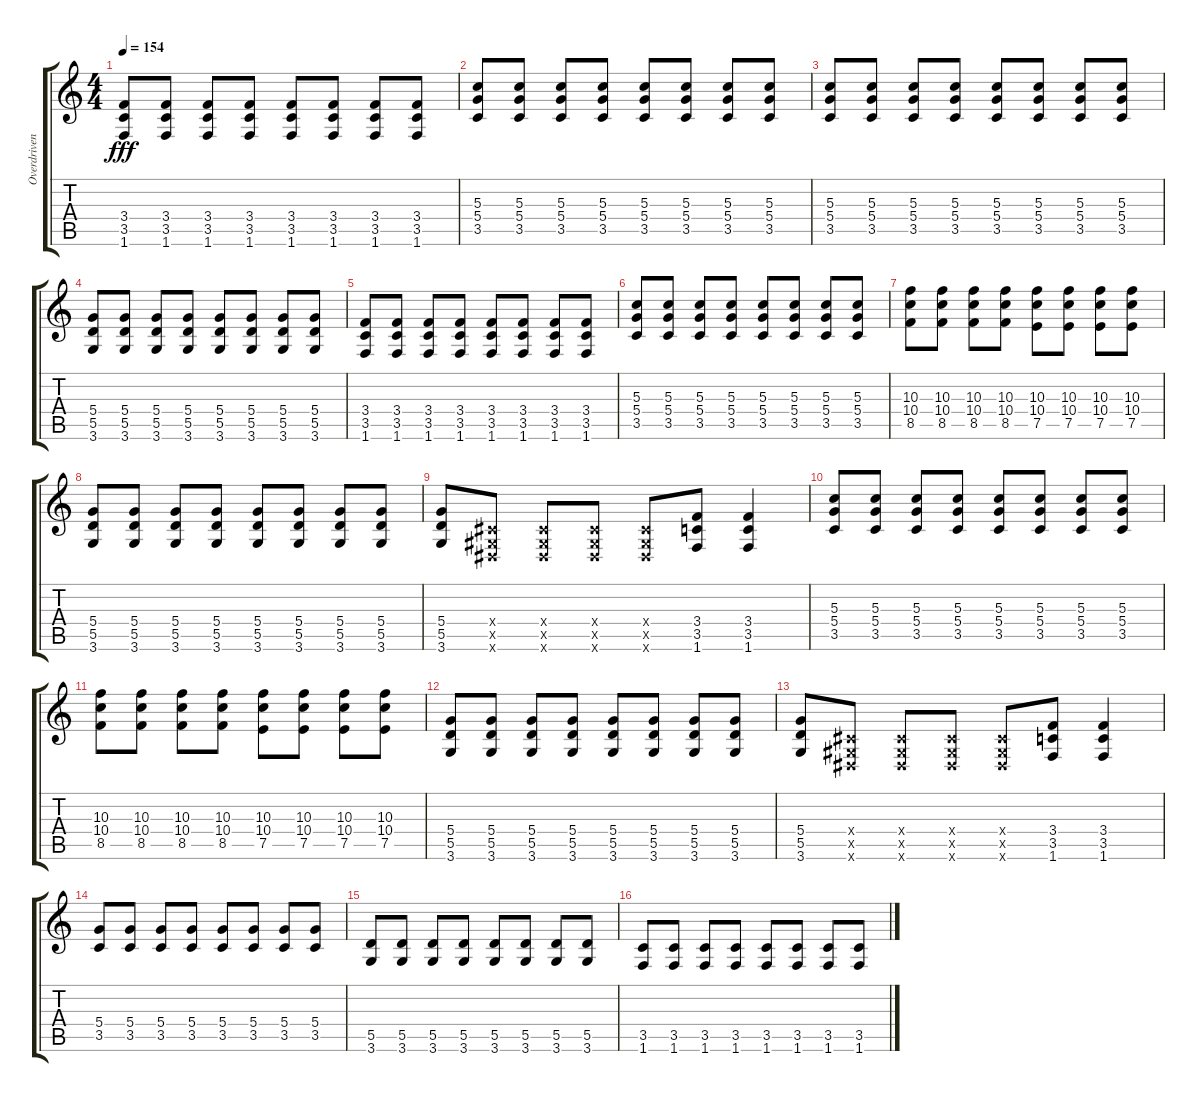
\track ("Overdriven Guitar 1" "Overdriven") {instrument overdrivenguitar}
\staff {score tabs}
\tuning (E4 B3 G3 D3 A2 E2) {hide}
\ts (4 4)
\tempo 154
\clef g2
\ks c
(3.4 3.5 1.6).8{dy fff} (3.4 3.5 1.6).8 (3.4 3.5 1.6).8 (3.4 3.5 1.6).8 (3.4 3.5 1.6).8 (3.4 3.5 1.6).8 (3.4 3.5 1.6).8 (3.4 3.5 1.6).8 |
(5.3 5.4 3.5).8 (5.3 5.4 3.5).8 (5.3 5.4 3.5).8 (5.3 5.4 3.5).8 (5.3 5.4 3.5).8 (5.3 5.4 3.5).8 (5.3 5.4 3.5).8 (5.3 5.4 3.5).8 |
(5.3 5.4 3.5).8 (5.3 5.4 3.5).8 (5.3 5.4 3.5).8 (5.3 5.4 3.5).8 (5.3 5.4 3.5).8 (5.3 5.4 3.5).8 (5.3 5.4 3.5).8 (5.3 5.4 3.5).8 |
(5.4 5.5 3.6).8 (5.4 5.5 3.6).8 (5.4 5.5 3.6).8 (5.4 5.5 3.6).8 (5.4 5.5 3.6).8 (5.4 5.5 3.6).8 (5.4 5.5 3.6).8 (5.4 5.5 3.6).8 |
(3.4 3.5 1.6).8 (3.4 3.5 1.6).8 (3.4 3.5 1.6).8 (3.4 3.5 1.6).8 (3.4 3.5 1.6).8 (3.4 3.5 1.6).8 (3.4 3.5 1.6).8 (3.4 3.5 1.6).8 |
(5.3 5.4 3.5).8 (5.3 5.4 3.5).8 (5.3 5.4 3.5).8 (5.3 5.4 3.5).8 (5.3 5.4 3.5).8 (5.3 5.4 3.5).8 (5.3 5.4 3.5).8 (5.3 5.4 3.5).8 |
(10.3 10.4 8.5).8 (10.3 10.4 8.5).8 (10.3 10.4 8.5).8 (10.3 10.4 8.5).8 (10.3 10.4 7.5).8 (10.3 10.4 7.5).8 (10.3 10.4 7.5).8 (10.3 10.4 7.5).8 |
(5.4 5.5 3.6).8 (5.4 5.5 3.6).8 (5.4 5.5 3.6).8 (5.4 5.5 3.6).8 (5.4 5.5 3.6).8 (5.4 5.5 3.6).8 (5.4 5.5 3.6).8 (5.4 5.5 3.6).8 |
(5.4 5.5 3.6).8 (-1.4{x} -1.5{x} -1.6{x}).8 (-1.4{x} -1.5{x} -1.6{x}).8 (-1.4{x} -1.5{x} -1.6{x}).8 (-1.4{x} -1.5{x} -1.6{x}).8 (3.4 3.5 1.6).8 (3.4 3.5 1.6).4 |
(5.3 5.4 3.5).8 (5.3 5.4 3.5).8 (5.3 5.4 3.5).8 (5.3 5.4 3.5).8 (5.3 5.4 3.5).8 (5.3 5.4 3.5).8 (5.3 5.4 3.5).8 (5.3 5.4 3.5).8 |
(10.3 10.4 8.5).8 (10.3 10.4 8.5).8 (10.3 10.4 8.5).8 (10.3 10.4 8.5).8 (10.3 10.4 7.5).8 (10.3 10.4 7.5).8 (10.3 10.4 7.5).8 (10.3 10.4 7.5).8 |
(5.4 5.5 3.6).8 (5.4 5.5 3.6).8 (5.4 5.5 3.6).8 (5.4 5.5 3.6).8 (5.4 5.5 3.6).8 (5.4 5.5 3.6).8 (5.4 5.5 3.6).8 (5.4 5.5 3.6).8 |
(5.4 5.5 3.6).8 (-1.4{x} -1.5{x} -1.6{x}).8 (-1.4{x} -1.5{x} -1.6{x}).8 (-1.4{x} -1.5{x} -1.6{x}).8 (-1.4{x} -1.5{x} -1.6{x}).8 (3.4 3.5 1.6).8 (3.4 3.5 1.6).4 |
(5.4 3.5).8{instrument electricguitarmuted} (5.4 3.5).8 (5.4 3.5).8 (5.4 3.5).8 (5.4 3.5).8 (5.4 3.5).8 (5.4 3.5).8 (5.4 3.5).8 |
(5.5 3.6).8 (5.5 3.6).8 (5.5 3.6).8 (5.5 3.6).8 (5.5 3.6).8 (5.5 3.6).8 (5.5 3.6).8 (5.5 3.6).8 |
(3.5 1.6).8 (3.5 1.6).8 (3.5 1.6).8 (3.5 1.6).8 (3.5 1.6).8 (3.5 1.6).8 (3.5 1.6).8 (3.5 1.6).8
